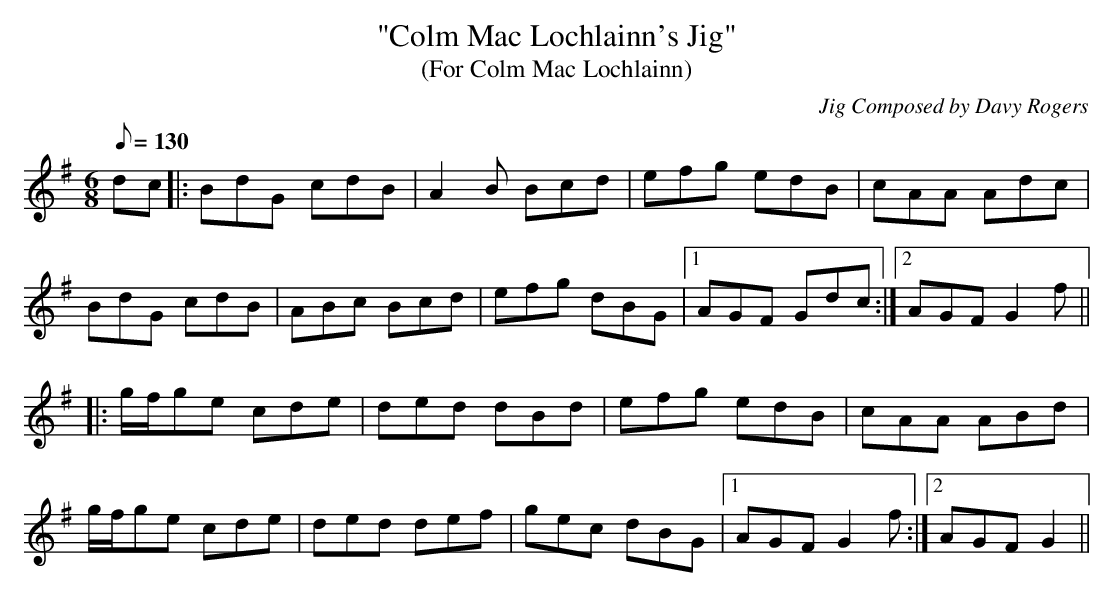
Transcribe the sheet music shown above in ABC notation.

X:1
T:"Colm Mac Lochlainn's Jig"
T:(For Colm Mac Lochlainn)
C:Jig Composed by Davy Rogers
L:1/8
Q:130
K:G
M:6/8
dc |: BdG cdB | A2B Bcd | efg edB | cAA Adc |
BdG cdB | ABc Bcd | efg dBG |1 AGF Gdc :|2 AGF G2f ||:
g/f/ge cde | ded dBd | efg edB | cAA ABd |
g/f/ge cde | ded def | gec dBG |1 AGF G2f :|2 AGF G2 ||
